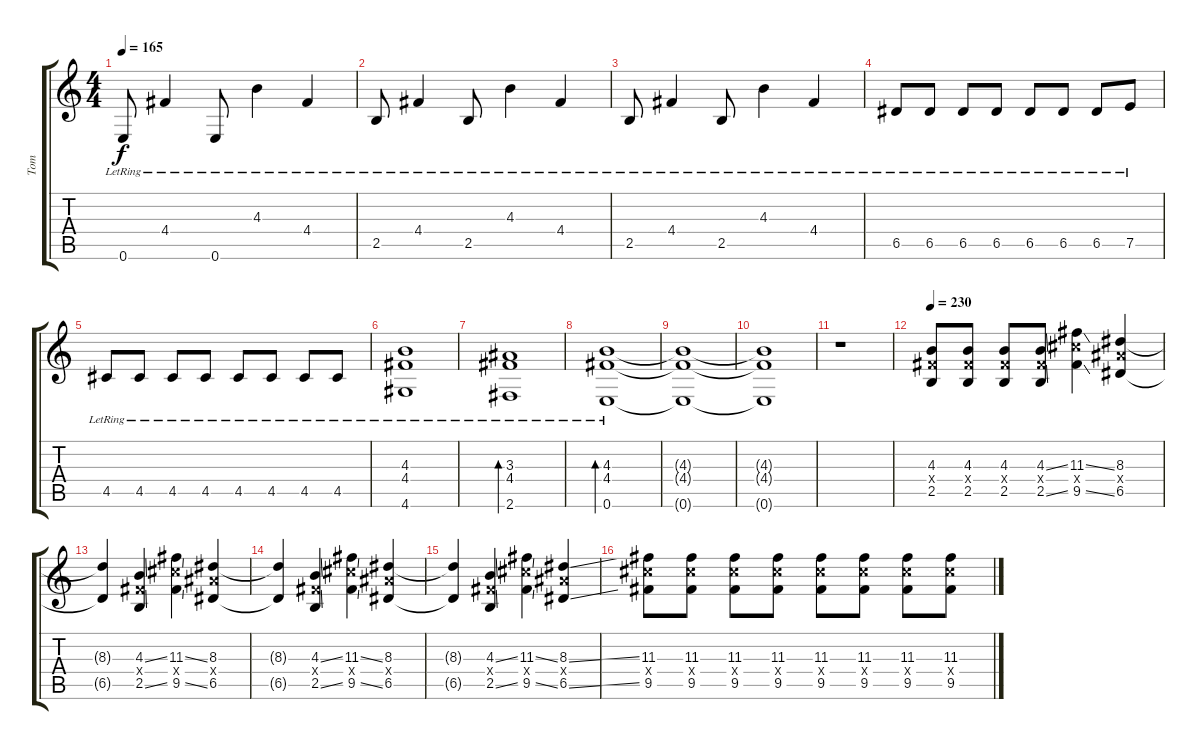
\track ("Tom" "Tom") {instrument electricguitarclean}
\staff {score tabs}
\tuning (E4 B3 G3 D3 A2 E2) {hide}
\ts (4 4)
\tempo 165
\clef g2
\ks c
0.6{lr}.8{dy f} 4.4{lr}.4 0.6{lr}.8 4.3{lr}.4 4.4{lr}.4 |
2.5{lr}.8 4.4{lr}.4 2.5{lr}.8 4.3{lr}.4 4.4{lr}.4 |
2.5{lr}.8 4.4{lr}.4 2.5{lr}.8 4.3{lr}.4 4.4{lr}.4 |
6.5{lr}.8 6.5{lr}.8 6.5{lr}.8 6.5{lr}.8 6.5{lr}.8 6.5{lr}.8 6.5{lr}.8 7.5{lr}.8 |
4.5{lr}.8 4.5{lr}.8 4.5{lr}.8 4.5{lr}.8 4.5{lr}.8 4.5{lr}.8 4.5{lr}.8 4.5{lr}.8 |
(4.3{lr} 4.4{lr} 4.6{lr}).1 |
(3.3{lr} 4.4{lr} 2.6{lr}).1{bd 240} |
(4.3{lr} 4.4{lr} 0.6{lr}).1{bd 240} |
(4.3{t} 4.4{t} 0.6{t}).1 |
(4.3{t} 4.4{t} 0.6{t}).1 |
r.1 |
\tempo 230
(4.3 4.4{x} 2.5).8{instrument distortionguitar} (4.3 4.4{x} 2.5).8 (4.3 4.4{x} 2.5).8 (4.3{ss} 4.4{x} 2.5{ss}).8 (11.3{ss} 11.4{x} 9.5{ss}).4 (8.3 8.4{x} 6.5).4 |
(8.3{t} 6.5{t}).4 (4.3{ss} 4.4{x} 2.5{ss}).4 (11.3{ss} 11.4{x} 9.5{ss}).4 (8.3 8.4{x} 6.5).4 |
(8.3{t} 6.5{t}).4 (4.3{ss} 4.4{x} 2.5{ss}).4 (11.3{ss} 11.4{x} 9.5{ss}).4 (8.3 8.4{x} 6.5).4 |
(8.3{t} 6.5{t}).4 (4.3{ss} 4.4{x} 2.5{ss}).4 (11.3{ss} 11.4{x} 9.5{ss}).4 (8.3{ss} 8.4{x} 6.5{ss}).4 |
(11.3 11.4{x} 9.5).8 (11.3 11.4{x} 9.5).8 (11.3 11.4{x} 9.5).8 (11.3 11.4{x} 9.5).8 (11.3 11.4{x} 9.5).8 (11.3 11.4{x} 9.5).8 (11.3 11.4{x} 9.5).8 (11.3{ss} 11.4{x} 9.5{ss}).8
